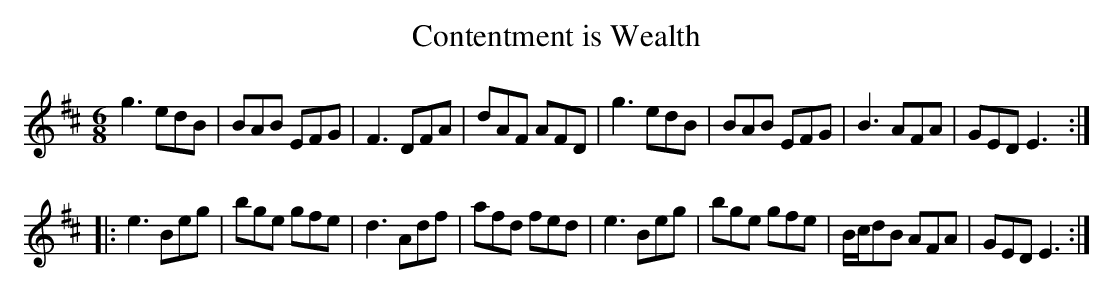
X:1
T:Contentment is Wealth
M:6/8
L:1/8
K:Edor
g3 edB|BAB EFG|F3 DFA|dAF AFD|g3 edB|BAB EFG|B3 AFA|GED E3:|
|:e3 Beg|bge gfe|d3 Adf|afd fed|e3 Beg|bge gfe|B/c/dB AFA|GED E3:|
